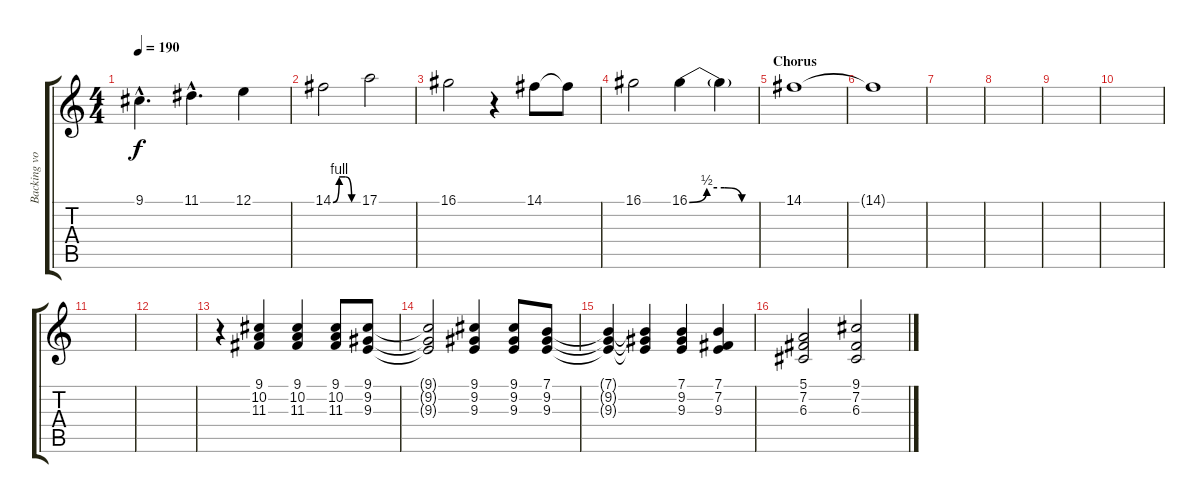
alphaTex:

\track ("Backing vocals" "Backing vo") {instrument lead1square}
\staff {score tabs}
\tuning (E4 B3 G3 D3 A2 E2) {hide}
\ts (4 4)
\tempo 190
\clef g2
\ks c
9.1{hac}.4{d dy f} 11.1{hac}.4{d} 12.1.4 |
14.1{be (custom 0 0 15 4 30 4 45 0 60 0)}.2 17.1.2 |
16.1.2 r.4 14.1.8 14.1{t}.8 |
16.1.2 16.1{be (custom 0 0 15 2 30 2 45 0 60 0)}.4 16.1{t}.4 |
\section ("" "Chorus")
14.1.1 |
14.1{t}.1 |
|
|
|
|
|
|
r.4{volume 10 instrument choiraahs} (9.1 10.2 11.3).4{instrument choiraahs} (9.1 10.2 11.3).4 (9.1 10.2 11.3).8 (9.1 9.2 9.3).8 |
(9.1{t} 9.2{t} 9.3{t}).2 (9.1 9.2 9.3).4 (9.1 9.2 9.3).8 (7.1 9.2 9.3).8 |
(7.1{t} 9.2{t} 9.3{t}).4 (7.1{t} 9.2{t} 9.3{t}).4 (7.1 9.2 9.3).4 (7.1 7.2 9.3).4 |
(5.1 7.2 6.3).2 (9.1 7.2 6.3).2
